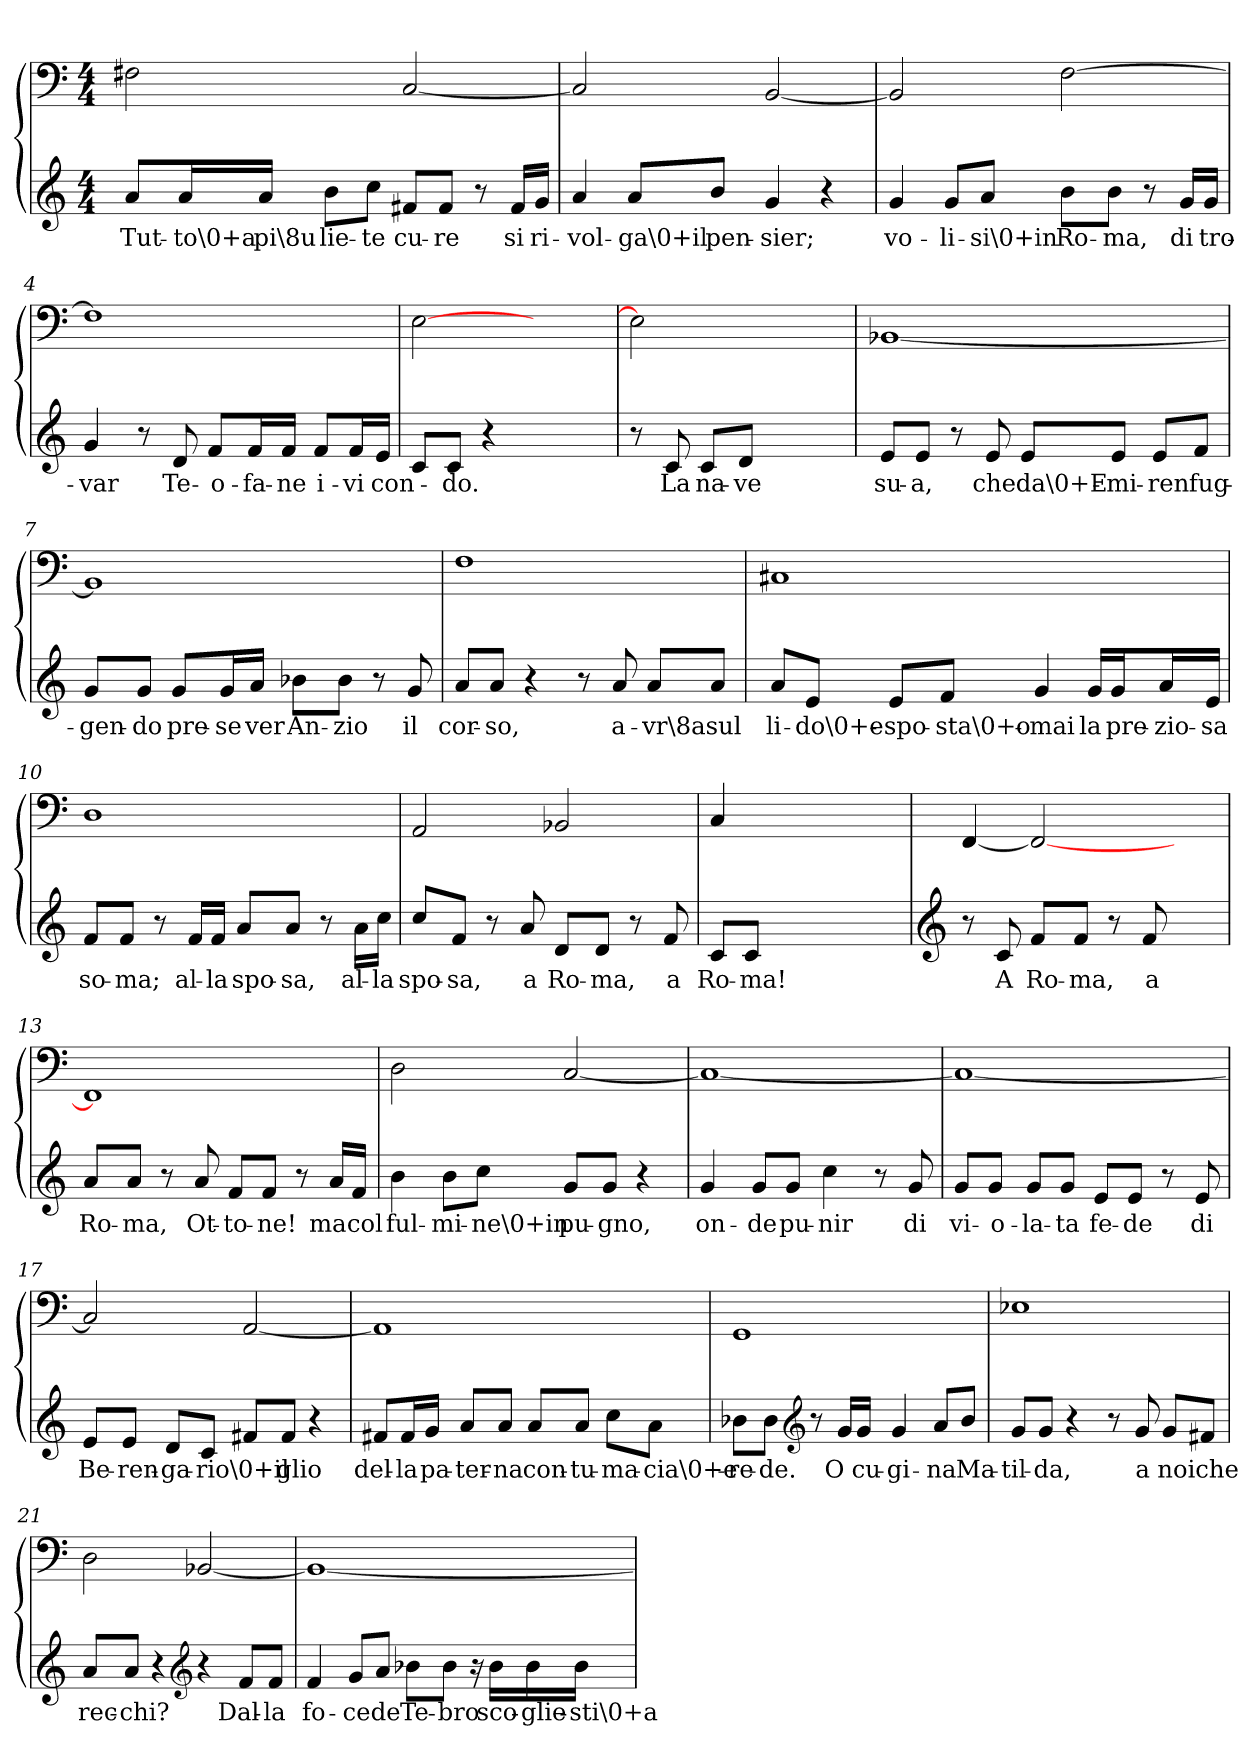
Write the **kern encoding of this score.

**kern	**text	**kern
*part1	*part1	*part1
*staff2	*staff2	*staff1
*clefG2	*	*clefF4
*k[]	*	*k[]
*C:	*	*C:
*M4/4	*	*M4/4
=1	=1	=1
8a/L	Tut-	2F#X\
16a/L	-to\0+a	.
16a/JJ	pi\8u	.
8b\L	lie-	.
8cc\J	-te	.
8f#X/L	cu-	[2C/
8f#/J	-re	.
8r	.	.
16f#/LL	si	.
16g/JJ	ri-	.
=2	=2	=2
4a/	-vol-	2C/]
8a/L	-ga\0+il	.
8b/J	pen-	.
4g/	-sier;	[2BB/
4r	.	.
=3	=3	=3
4g/	vo-	2BB/]
8g/L	-li-	.
8a/J	-si\0+in	.
8b\L	Ro-	[2F\
8b\J	-ma,	.
8r	.	.
16g/LL	di	.
16g/JJ	tro-	.
=4	=4	=4
4g/	-var	1F\]
8r	.	.
8d/	Te-	.
8f/L	-o-	.
16f/L	-fa-	.
16f/JJ	-ne	.
8f/L	i-	.
16f/L	-vi	.
16e/JJ	con-	.
=5	=5	=5
8c/L	.	[2E\
8c/J	-do.	.
4r	.	.
2ryy	.	2ryy
=	=	=
8r	.	2E\]
8c/	La	.
8c/L	na-	.
8d/J	-ve	.
2ryy	.	2ryy
=6	=6	=6
8e/L	su-	[1BB-X/
8e/J	-a,	.
8r	.	.
8e/	che	.
8e/L	da\0+E-	.
8e/J	-mi-	.
8e/L	-ren	.
8f/J	fug-	.
=7	=7	=7
8g/L	-gen-	1BB-/]
8g/J	-do	.
8g/L	pre-	.
16g/L	-se	.
16a/JJ	ver	.
8b-X\L	An-	.
8b-\J	-zio	.
8r	.	.
8g/	il	.
=8	=8	=8
8a/L	cor-	1F\
8a/J	-so,	.
4r	.	.
8r	.	.
8a/	a-	.
8a/L	-vr\8a	.
8a/J	sul	.
=9	=9	=9
8a/L	li-	1C#X/
8e/J	-do\0+e-	.
8e/L	-spo-	.
8f/J	-sta\0+o-	.
4g/	-mai	.
16g/LL	la	.
16g/J	pre-	.
16a/L	-zio-	.
16e/JJ	-sa	.
=10	=10	=10
8f/L	so-	1D\
8f/J	-ma;	.
8r	.	.
16f/LL	al-	.
16f/JJ	-la	.
8a/L	spo-	.
8a/J	-sa,	.
8r	.	.
16a\LL	al-	.
16cc\JJ	-la	.
=11	=11	=11
8cc/L	spo-	2AA/
8f/J	-sa,	.
8r	.	.
8a/	a	.
8d/L	Ro-	2BB-X/
8d/J	-ma,	.
8r	.	.
8f/	a	.
=12	=12	=12
8c/L	Ro-	4C/
8c/J	-ma!	.
2ryy	.	2ryy
4ryy	.	4ryy
=	=	=
*clefG2	*	*
8r	.	[4FF/
8c/	A	.
8f/L	Ro-	2FF/_
8f/J	-ma,	.
8r	.	.
8f/	a	.
4ryy	.	4ryy
=13	=13	=13
8a/L	Ro-	1FF/]
8a/J	-ma,	.
8r	.	.
8a/	Ot-	.
8f/L	-to-	.
8f/J	-ne!	.
8r	.	.
16a/LL	ma	.
16f/JJ	col	.
=14	=14	=14
4b\	ful-	2D\
8b\L	-mi-	.
8cc\J	-ne\0+in	.
8g/L	pu-	[2C/
8g/J	-gno,	.
4r	.	.
=15	=15	=15
4g/	on-	1C/_
8g/L	-de	.
8g/J	pu-	.
4cc\	-nir	.
8r	.	.
8g/	di	.
=16	=16	=16
8g/L	vi-	1C/_
8g/J	-o-	.
8g/L	-la-	.
8g/J	-ta	.
8e/L	fe-	.
8e/J	-de	.
8r	.	.
8e/	di	.
=17	=17	=17
8e/L	Be-	2C/]
8e/J	-ren-	.
8d/L	-ga-	.
8c/J	-rio\0+il	.
8f#X/L	.	[2AA/
8f#/J	glio	.
4r	.	.
=18	=18	=18
8f#X/L	del-	1AA/]
16f#/L	-la	.
16g/JJ	pa-	.
8a/L	-ter-	.
8a/J	-na	.
8a/L	con-	.
8a/J	-tu-	.
8cc\L	-ma-	.
8a\J	-cia\0+e-	.
=19	=19	=19
8b-X\L	-re-	1GG/
8b-\J	-de.	.
*clefG2	*	*
8r	.	.
16g/LL	O	.
16g/JJ	cu-	.
4g/	-gi-	.
8a/L	-na	.
8b-/J	Ma-	.
=20	=20	=20
8g/L	-til-	1E-X\
8g/J	-da,	.
4r	.	.
8r	.	.
8g/	a	.
8g/L	noi	.
8f#X/J	che	.
=21	=21	=21
8a/L	rec-	2D\
8a/J	-chi?	.
4r	.	.
*clefG2	*	*
4r	.	[2BB-X/
8f/L	Dal-	.
8f/J	-la	.
=22	=22	=22
4f/	fo-	1BB-/_
8g/L	-ce	.
8a/J	de	.
8b-X\L	Te-	.
8b-\J	-bro	.
16r	.	.
16b-\LL	sco-	.
16b-\	-glie-	.
16b-\JJ	-sti\0+a	.
=	=	=
*-	*-	*-
